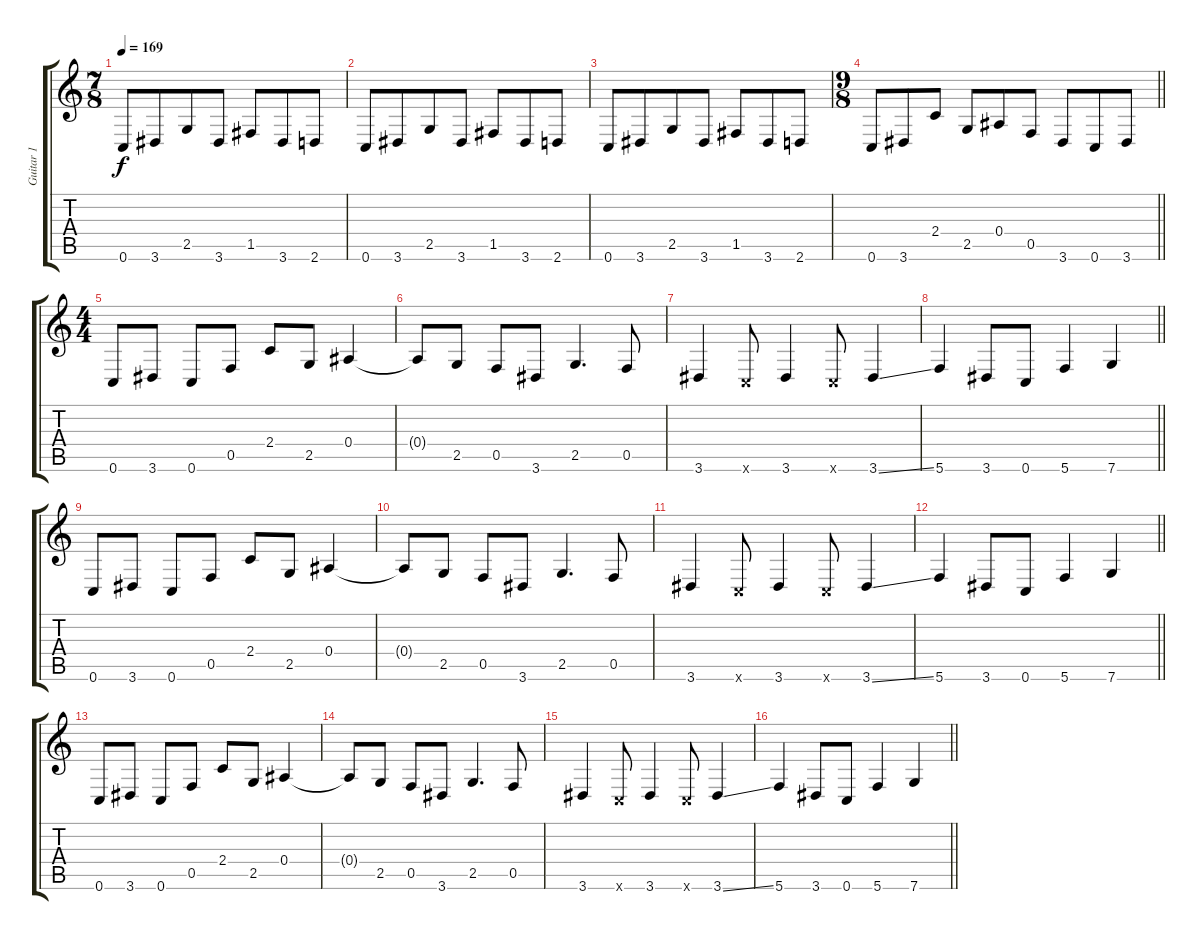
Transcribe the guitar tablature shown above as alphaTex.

\track ("Guitar 1" "Guitar 1") {instrument distortionguitar}
\staff {score tabs}
\tuning (C4 G3 Eb3 Bb2 F2 C2) {hide}
\ts (7 8)
\tempo 169
\clef g2
\ks c
0.6.8{dy f} 3.6.8 2.5.8 3.6.8 1.5.8 3.6.8 2.6.8 |
0.6.8 3.6.8 2.5.8 3.6.8 1.5.8 3.6.8 2.6.8 |
0.6.8 3.6.8 2.5.8 3.6.8 1.5.8 3.6.8 2.6.8 |
\ts (9 8)
\barLineRight lightlight
0.6.8 3.6.8 2.4.8 2.5.8 0.4.8 0.5.8 3.6.8 0.6.8 3.6.8 |
\ts (4 4)
\section ("" "")
0.6.8 3.6.8 0.6.8 0.5.8 2.4.8 2.5.8 0.4.4 |
0.4{t}.8 2.5.8 0.5.8 3.6.8 2.5.4{d} 0.5.8 |
3.6.4 0.6{x}.8 3.6.4 0.6{x}.8 3.6{ss}.4 |
\barLineRight lightlight
5.6.4 3.6.8 0.6.8 5.6.4 7.6.4 |
0.6.8 3.6.8 0.6.8 0.5.8 2.4.8 2.5.8 0.4.4 |
0.4{t}.8 2.5.8 0.5.8 3.6.8 2.5.4{d} 0.5.8 |
3.6.4 0.6{x}.8 3.6.4 0.6{x}.8 3.6{ss}.4 |
\barLineRight lightlight
5.6.4 3.6.8 0.6.8 5.6.4 7.6.4 |
0.6.8 3.6.8 0.6.8 0.5.8 2.4.8 2.5.8 0.4.4 |
0.4{t}.8 2.5.8 0.5.8 3.6.8 2.5.4{d} 0.5.8 |
3.6.4 0.6{x}.8 3.6.4 0.6{x}.8 3.6{ss}.4 |
\barLineRight lightlight
5.6.4 3.6.8 0.6.8 5.6.4 7.6.4
